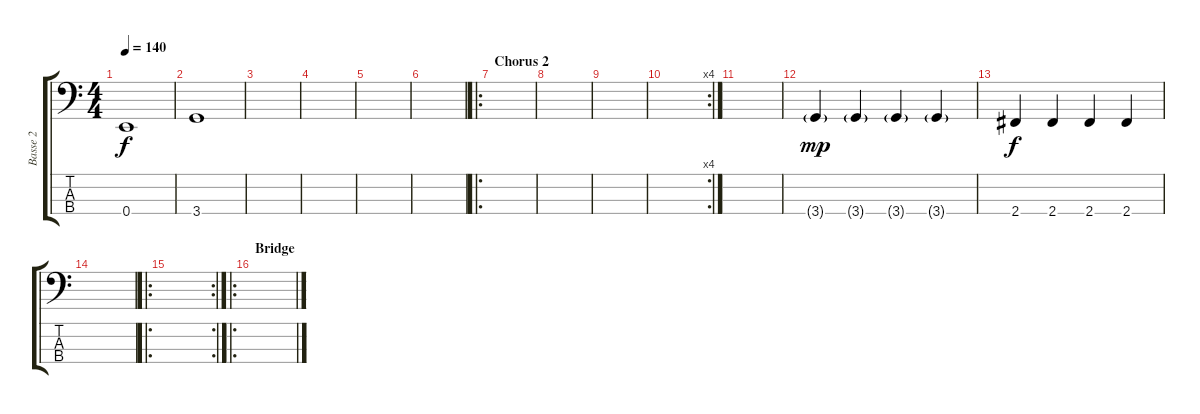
\track ("Basse 2" "Basse 2") {instrument fretlessbass}
\staff {score tabs}
\tuning (G2 D2 A1 E1) {hide}
\ts (4 4)
\tempo 140
\clef f4
\ks c
0.4.1{dy f} |
3.4.1 |
|
|
|
|
\ro
\section ("" "Chorus 2")
|
|
|
\rc 4
|
|
3.4{g}.4{dy mp} 3.4{g}.4 3.4{g}.4 3.4{g}.4 |
2.4.4{dy f} 2.4.4 2.4.4 2.4.4 |
|
\ro
\rc 2
|
\ro
\section ("" "Bridge")
